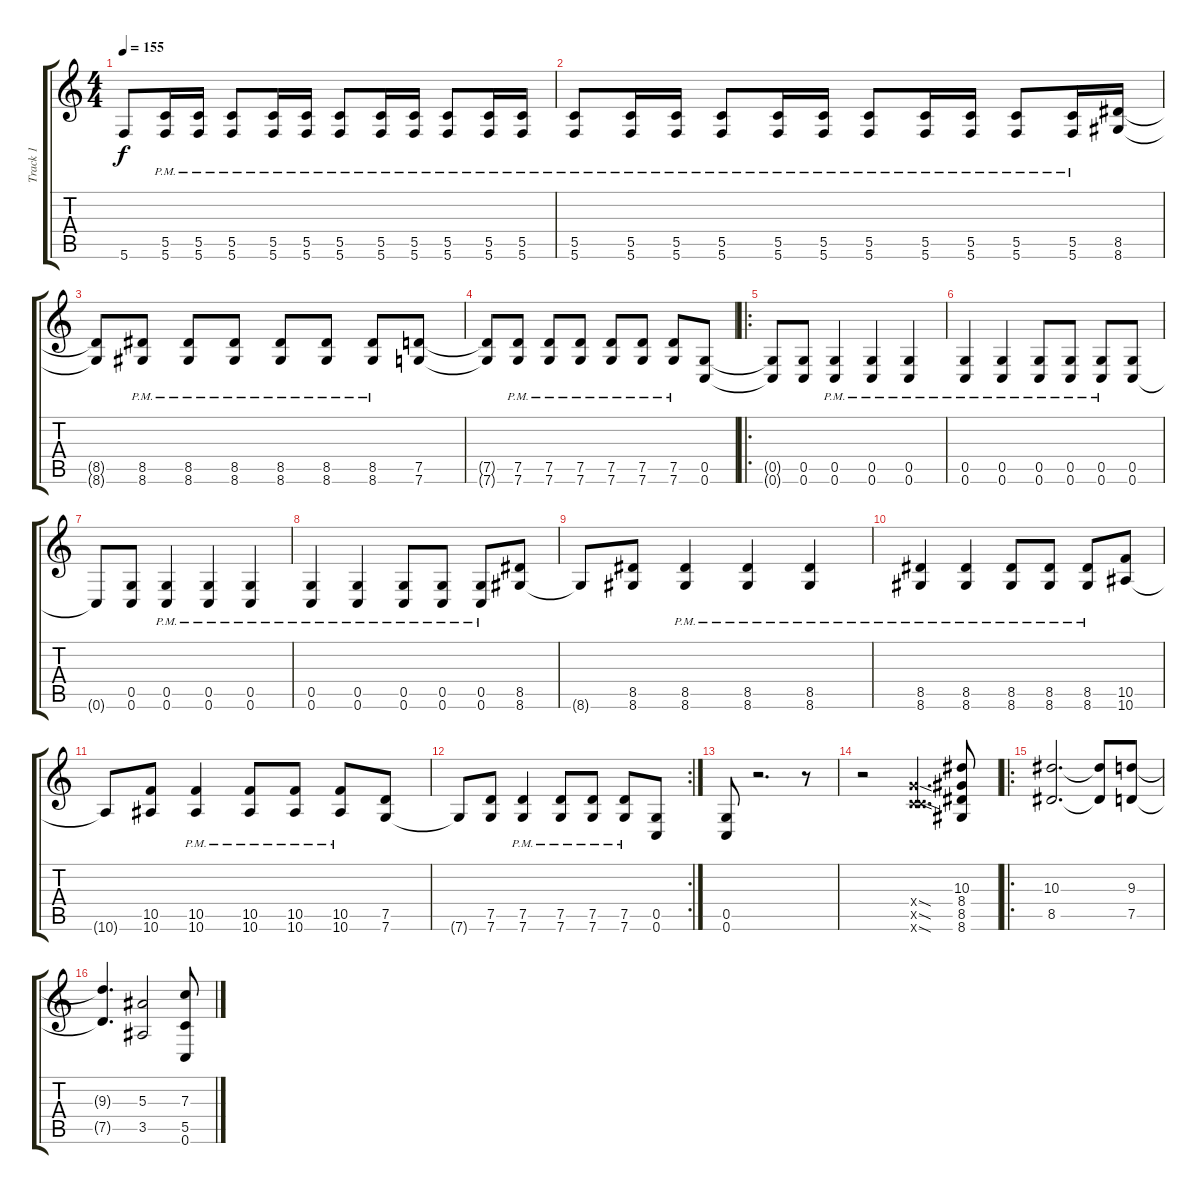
\track ("Track 1" "Track 1") {instrument distortionguitar}
\staff {score tabs}
\tuning (D4 A3 F3 C3 G2 C2) {hide}
\ts (4 4)
\tempo 155
\clef g2
\ks c
5.6{t}.8{dy f} (5.5{pm} 5.6{pm}).16 (5.5{pm} 5.6{pm}).16 (5.5{pm} 5.6{pm}).8 (5.5{pm} 5.6{pm}).16 (5.5{pm} 5.6{pm}).16 (5.5{pm} 5.6{pm}).8 (5.5{pm} 5.6{pm}).16 (5.5{pm} 5.6{pm}).16 (5.5{pm} 5.6{pm}).8 (5.5{pm} 5.6{pm}).16 (5.5{pm} 5.6{pm}).16 |
(5.5{pm} 5.6{pm}).8 (5.5{pm} 5.6{pm}).16 (5.5{pm} 5.6{pm}).16 (5.5{pm} 5.6{pm}).8 (5.5{pm} 5.6{pm}).16 (5.5{pm} 5.6{pm}).16 (5.5{pm} 5.6{pm}).8 (5.5{pm} 5.6{pm}).16 (5.5{pm} 5.6{pm}).16 (5.5{pm} 5.6{pm}).8 (5.5{pm} 5.6{pm}).16 (8.5 8.6).16 |
(8.5{t} 8.6{t}).8 (8.5{pm} 8.6{pm}).8 (8.5{pm} 8.6{pm}).8 (8.5{pm} 8.6{pm}).8 (8.5{pm} 8.6{pm}).8 (8.5{pm} 8.6{pm}).8 (8.5{pm} 8.6{pm}).8 (7.5 7.6).8 |
(7.5{t} 7.6{t}).8 (7.5{pm} 7.6{pm}).8 (7.5{pm} 7.6{pm}).8 (7.5{pm} 7.6{pm}).8 (7.5{pm} 7.6{pm}).8 (7.5{pm} 7.6{pm}).8 (7.5{pm} 7.6{pm}).8 (0.5 0.6).8 |
\ro
(0.5{t} 0.6{t}).8 (0.5 0.6).8 (0.5{pm} 0.6{pm}).4 (0.5{pm} 0.6{pm}).4 (0.5{pm} 0.6{pm}).4 |
(0.5{pm} 0.6{pm}).4 (0.5{pm} 0.6{pm}).4 (0.5{pm} 0.6{pm}).8 (0.5{pm} 0.6{pm}).8 (0.5{pm} 0.6{pm}).8 (0.5 0.6).8 |
0.6{t}.8 (0.5 0.6).8 (0.5{pm} 0.6{pm}).4 (0.5{pm} 0.6{pm}).4 (0.5{pm} 0.6{pm}).4 |
(0.5{pm} 0.6{pm}).4 (0.5{pm} 0.6{pm}).4 (0.5{pm} 0.6{pm}).8 (0.5{pm} 0.6{pm}).8 (0.5{pm} 0.6{pm}).8 (8.5 8.6).8 |
8.6{t}.8 (8.5 8.6).8 (8.5{pm} 8.6{pm}).4 (8.5{pm} 8.6{pm}).4 (8.5{pm} 8.6{pm}).4 |
(8.5{pm} 8.6{pm}).4 (8.5{pm} 8.6{pm}).4 (8.5{pm} 8.6{pm}).8 (8.5{pm} 8.6{pm}).8 (8.5{pm} 8.6{pm}).8 (10.5 10.6).8 |
10.6{t}.8 (10.5 10.6).8 (10.5{pm} 10.6{pm}).4 (10.5{pm} 10.6{pm}).8 (10.5{pm} 10.6{pm}).8 (10.5{pm} 10.6{pm}).8 (7.5 7.6).8 |
\rc 2
7.6{t}.8 (7.5 7.6).8 (7.5{pm} 7.6{pm}).4 (7.5{pm} 7.6{pm}).8 (7.5{pm} 7.6{pm}).8 (7.5{pm} 7.6{pm}).8 (0.5 0.6).8 |
(0.5 0.6).8 r.2{d} r.8 |
r.2 (0.4{sod x} 12.5{sod x} 12.6{sod x}).4{d} (10.3 8.4 8.5 8.6).8 |
\ro
(10.3 8.5).2{d} (10.3{t} 8.5{t}).8 (9.3 7.5).8 |
(9.3{t} 7.5{t}).4{d} (5.3 3.5).2 (7.3 5.5 0.6).8
